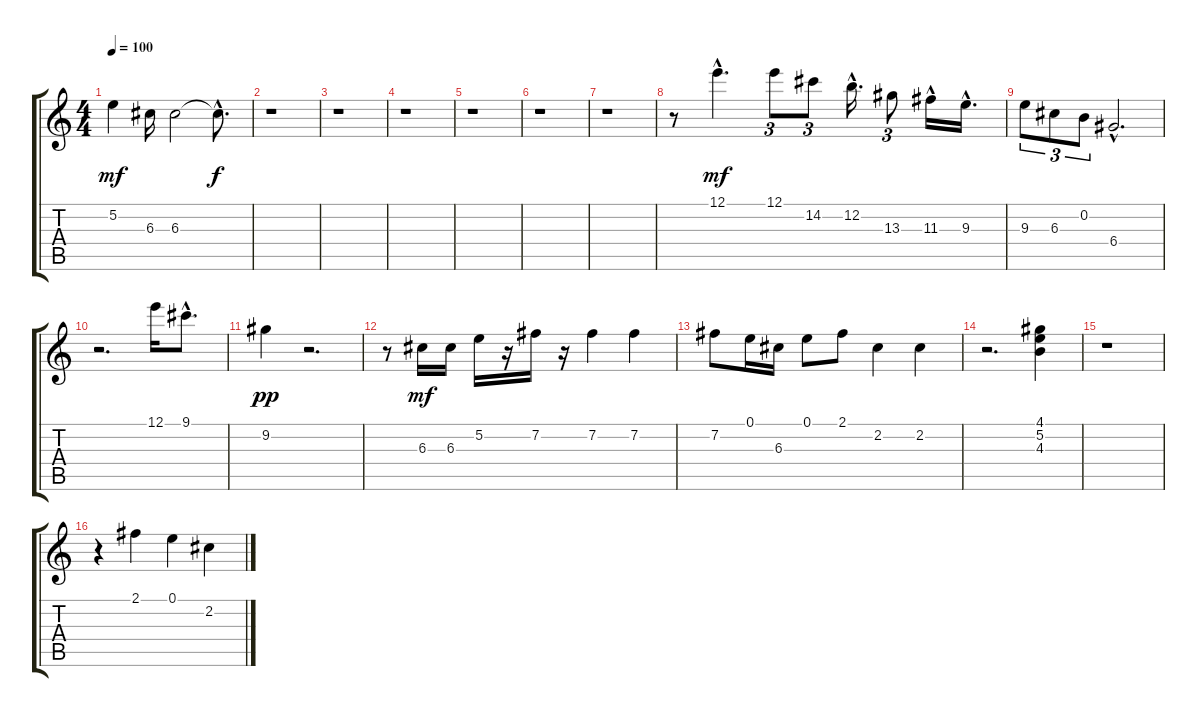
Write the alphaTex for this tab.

\track "" {instrument distortionguitar}
\staff {score tabs}
\tuning (E4 B3 G3 D3 A2 E2) {hide}
\ts (4 4)
\tempo 100
\clef g2
\ks c
5.2.4{dy mf} 6.3.16 6.3.2 6.3{hac t}.8{d dy f} |
r.1 |
r.1 |
r.1 |
r.1 |
r.1 |
r.1 |
r.8 12.1{hac}.4{d dy mf} 12.1.8{tu (3 2)} 14.2.8{tu (3 2)} 12.2{hac}.16{d} 13.3.8{tu (3 2)} 11.3{hac}.16 9.3{hac}.16{d} |
9.3.8{tu (3 2)} 6.3.8{tu (3 2)} 0.2.8{tu (3 2)} 6.4{hac}.2{d} |
r.2{d} 12.1.16 9.1{hac}.8{d} |
9.2.4{dy pp} r.2{d} |
r.8 6.3.16{dy mf} 6.3.16 5.2.16 r.16 7.2.16 r.16 7.2.4 7.2.4 |
7.2.8 0.1.16 6.3.16 0.1.8 2.1.8 2.2.4 2.2.4 |
r.2{d} (4.1 5.2 4.3).4 |
r.1 |
r.4 2.1.4 0.1.4 2.2.4
